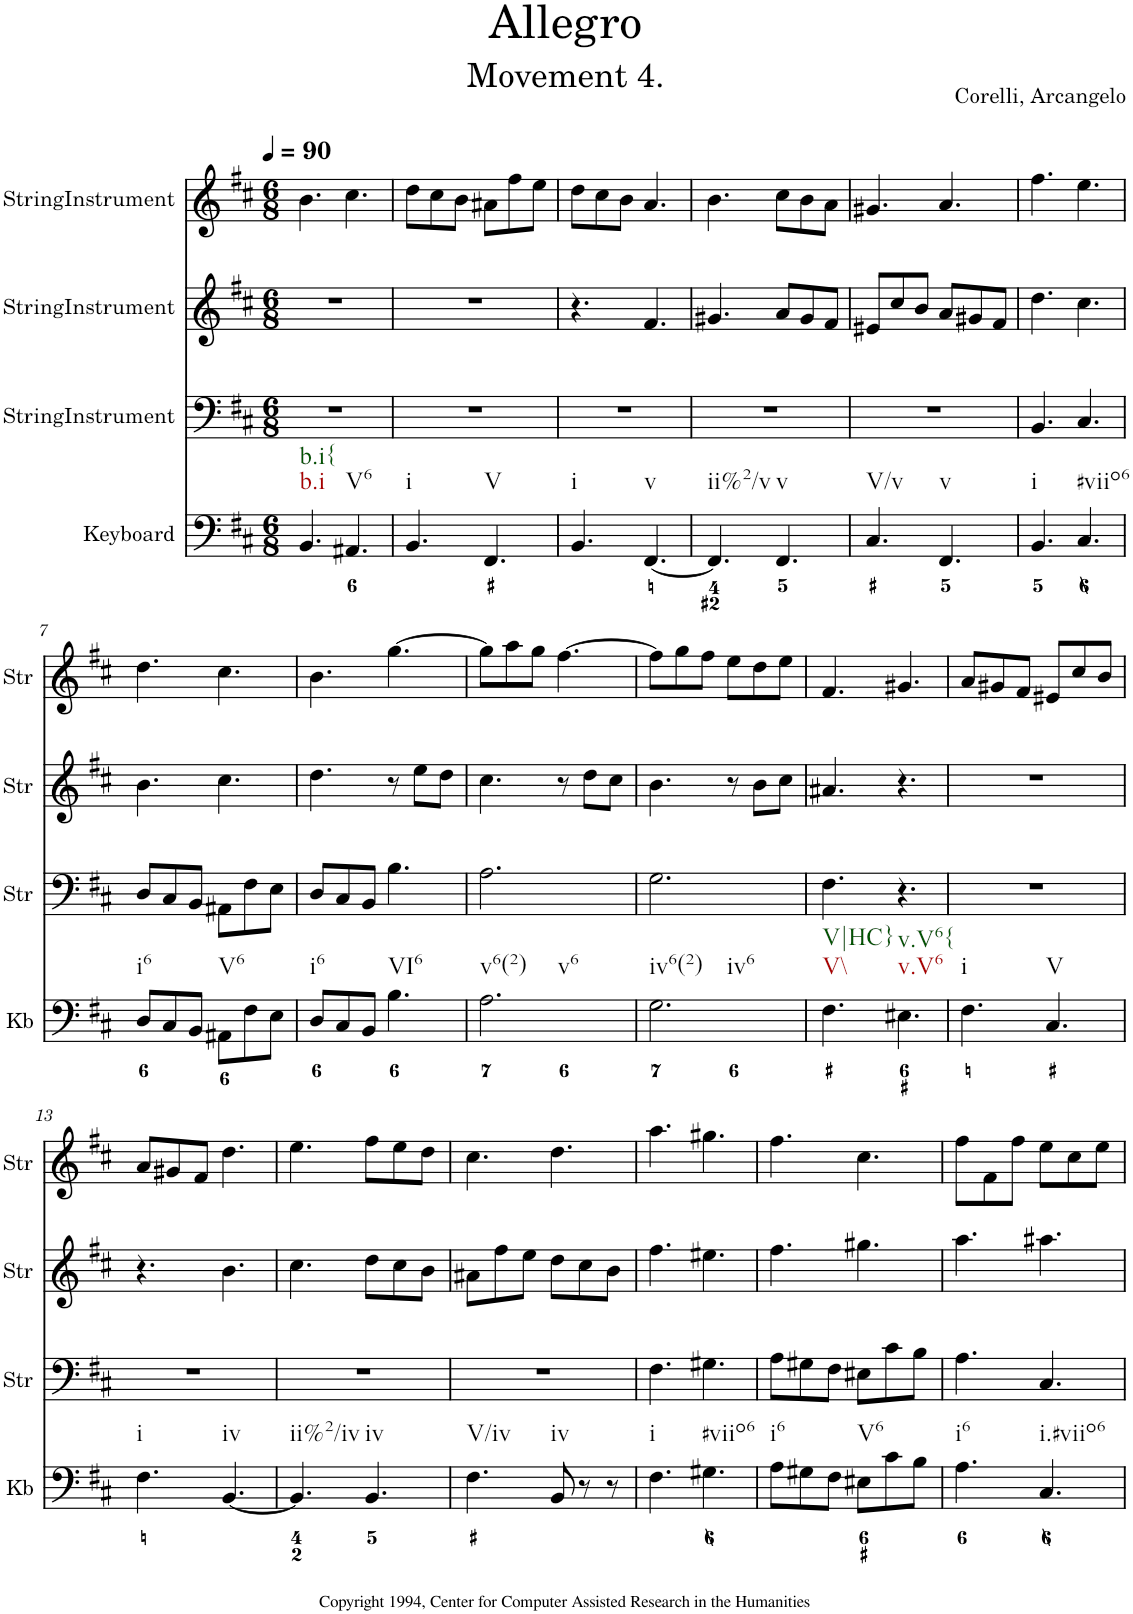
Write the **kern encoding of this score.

**kern	**kern	**kern	**kern
*part4	*part3	*part2	*part1
*staff4	*staff3	*staff2	*staff1
*I"Keyboard	*I"StringInstrument	*I"StringInstrument	*I"StringInstrument
*I'Kb	*I'Str	*I'Str	*I'Str
*clefF4	*clefF4	*clefG2	*clefG2
*k[f#c#]	*k[f#c#]	*k[f#c#]	*k[f#c#]
*M6/8	*M6/8	*M6/8	*M6/8
*MM90	*MM90	*MM90	*MM90
=1	=1	=1	=1
!LO:TX:b:t=b.i	!	!	!
!LO:TX:b:t=b.i{	!	!	!
4.BB/	2.r	2.r	4.b\
!LO:TX:b:t=V6	!	!	!
4.AA#X/	.	.	4.cc#\
=2	=2	=2	=2
!LO:TX:b:t=i	!	!	!
4.BB/	2.r	2.r	8dd\L
.	.	.	8cc#\
.	.	.	8b\J
!LO:TX:b:t=V	!	!	!
4.FF#/	.	.	8a#X\L
.	.	.	8ff#\
.	.	.	8ee\J
=3	=3	=3	=3
!LO:TX:b:t=i	!	!	!
4.BB/	2.r	4.r	8dd\L
.	.	.	8cc#\
.	.	.	8b\J
!LO:TX:b:t=v	!	!	!
[4.FF#/	.	4.f#/	4.a/
=4	=4	=4	=4
!LO:TX:b:t=ii%2/v	!	!	!
4.FF#/]	2.r	4.g#X/	4.b\
!LO:TX:b:t=v	!	!	!
4.FF#/	.	8a/L	8cc#\L
.	.	8g#/	8b\
.	.	8f#/J	8a\J
=5	=5	=5	=5
!LO:TX:b:t=V/v	!	!	!
4.C#/	2.r	8e#X/L	4.g#X/
.	.	8cc#/	.
.	.	8b/J	.
!LO:TX:b:t=v	!	!	!
4.FF#/	.	8a/L	4.a/
.	.	8g#X/	.
.	.	8f#/J	.
=6	=6	=6	=6
!LO:TX:b:t=i	!	!	!
4.BB/	4.BB/	4.dd\	4.ff#\
!LO:TX:b:t=#viio6	!	!	!
4.C#/	4.C#/	4.cc#\	4.ee\
!!LO:LB:g=z
=7	=7	=7	=7
!LO:TX:b:t=i6	!	!	!
8D/L	8D/L	4.b\	4.dd\
8C#/	8C#/	.	.
8BB/J	8BB/J	.	.
!LO:TX:b:t=V6	!	!	!
8AA#X\L	8AA#X\L	4.cc#\	4.cc#\
8F#\	8F#\	.	.
8E\J	8E\J	.	.
=8	=8	=8	=8
!LO:TX:b:t=i6	!	!	!
8D/L	8D/L	4.dd\	4.b\
8C#/	8C#/	.	.
8BB/J	8BB/J	.	.
!LO:TX:b:t=VI6	!	!	!
4.B\	4.B\	8r	[4.gg\
.	.	8ee\L	.
.	.	8dd\J	.
=9	=9	=9	=9
!LO:TX:b:t=v6(2)	!	!	!
!LO:TX:b:t=v6	!	!	!
2.A\	2.A\	4.cc#\	8gg\L]
.	.	.	8aa\
.	.	.	8gg\J
.	.	8r	[4.ff#\
.	.	8dd\L	.
.	.	8cc#\J	.
=10	=10	=10	=10
!LO:TX:b:t=iv6(2)	!	!	!
!LO:TX:b:t=iv6	!	!	!
2.G\	2.G\	4.b\	8ff#\L]
.	.	.	8gg\
.	.	.	8ff#\J
.	.	8r	8ee\L
.	.	8b\L	8dd\
.	.	8cc#\J	8ee\J
=11	=11	=11	=11
!LO:TX:b:t=V\\	!	!	!
!LO:TX:b:t=V|HC}	!	!	!
4.F#\	4.F#\	4.a#X/	4.f#/
!LO:TX:b:t=v.V6	!	!	!
!LO:TX:b:t=v.V6{	!	!	!
4.E#X\	4.r	4.r	4.g#X/
=12	=12	=12	=12
!LO:TX:b:t=i	!	!	!
4.F#\	2.r	2.r	8a/L
.	.	.	8g#X/
.	.	.	8f#/J
!LO:TX:b:t=V	!	!	!
4.C#/	.	.	8e#X/L
.	.	.	8cc#/
.	.	.	8b/J
!!LO:LB:g=z
=13	=13	=13	=13
!LO:TX:b:t=i	!	!	!
4.F#\	2.r	4.r	8a/L
.	.	.	8g#X/
.	.	.	8f#/J
!LO:TX:b:t=iv	!	!	!
[4.BB/	.	4.b\	4.dd\
=14	=14	=14	=14
!LO:TX:b:t=ii%2/iv	!	!	!
4.BB/]	2.r	4.cc#\	4.ee\
!LO:TX:b:t=iv	!	!	!
4.BB/	.	8dd\L	8ff#\L
.	.	8cc#\	8ee\
.	.	8b\J	8dd\J
=15	=15	=15	=15
!LO:TX:b:t=V/iv	!	!	!
4.F#\	2.r	8a#X\L	4.cc#\
.	.	8ff#\	.
.	.	8ee\J	.
!LO:TX:b:t=iv	!	!	!
8BB/	.	8dd\L	4.dd\
8r	.	8cc#\	.
8r	.	8b\J	.
=16	=16	=16	=16
!LO:TX:b:t=i	!	!	!
4.F#\	4.F#\	4.ff#\	4.aa\
!LO:TX:b:t=#viio6	!	!	!
4.G#X\	4.G#X\	4.ee#X\	4.gg#X\
=17	=17	=17	=17
!LO:TX:b:t=i6	!	!	!
8A\L	8A\L	4.ff#\	4.ff#\
8G#X\	8G#X\	.	.
8F#\J	8F#\J	.	.
!LO:TX:b:t=V6	!	!	!
8E#X\L	8E#X\L	4.gg#X\	4.cc#\
8c#\	8c#\	.	.
8B\J	8B\J	.	.
=18	=18	=18	=18
!LO:TX:b:t=i6	!	!	!
4.A\	4.A\	4.aa\	8ff#\L
.	.	.	8f#\
.	.	.	8ff#\J
!LO:TX:b:t=i.#viio6	!	!	!
4.C#/	4.C#/	4.aa#X\	8ee\L
.	.	.	8cc#\
.	.	.	8ee\J
=	=	=	=
*-	*-	*-	*-
